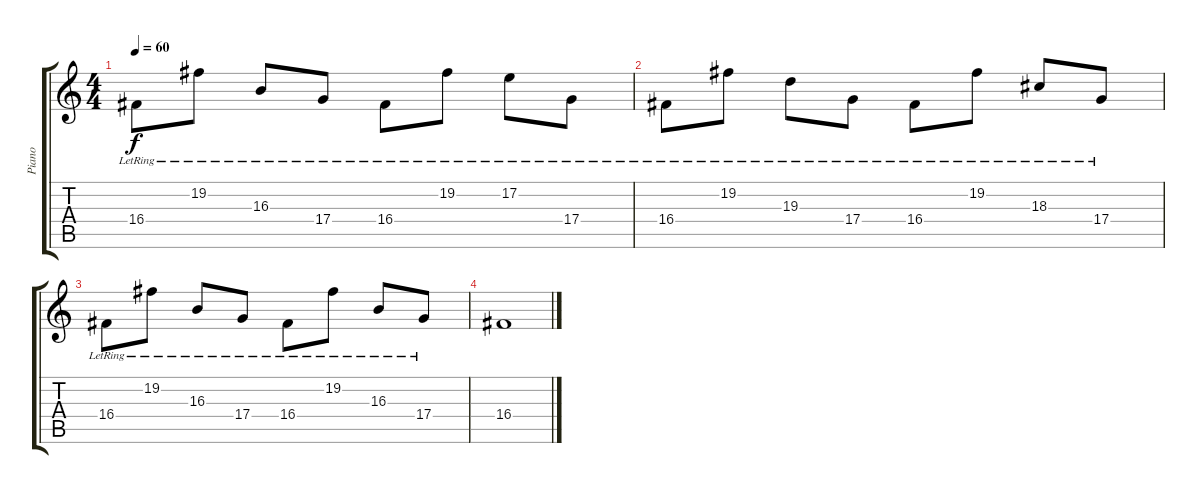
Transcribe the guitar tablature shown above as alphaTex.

\track ("Piano" "Piano") {instrument acousticgrandpiano}
\staff {score tabs}
\tuning (E4 B3 G3 D3 A2 E2) {hide}
\ts (4 4)
\tempo 60
\clef g2
\ks c
16.4{lr}.8{dy f volume 3} 19.2{lr}.8 16.3{lr}.8 17.4{lr}.8 16.4{lr}.8 19.2{lr}.8 17.2{lr}.8 17.4{lr}.8 |
16.4{lr}.8 19.2{lr}.8 19.3{lr}.8 17.4{lr}.8 16.4{lr}.8 19.2{lr}.8 18.3{lr}.8 17.4{lr}.8 |
16.4{lr}.8 19.2{lr}.8 16.3{lr}.8 17.4{lr}.8 16.4{lr}.8 19.2{lr}.8 16.3{lr}.8 17.4{lr}.8 |
16.4.1
